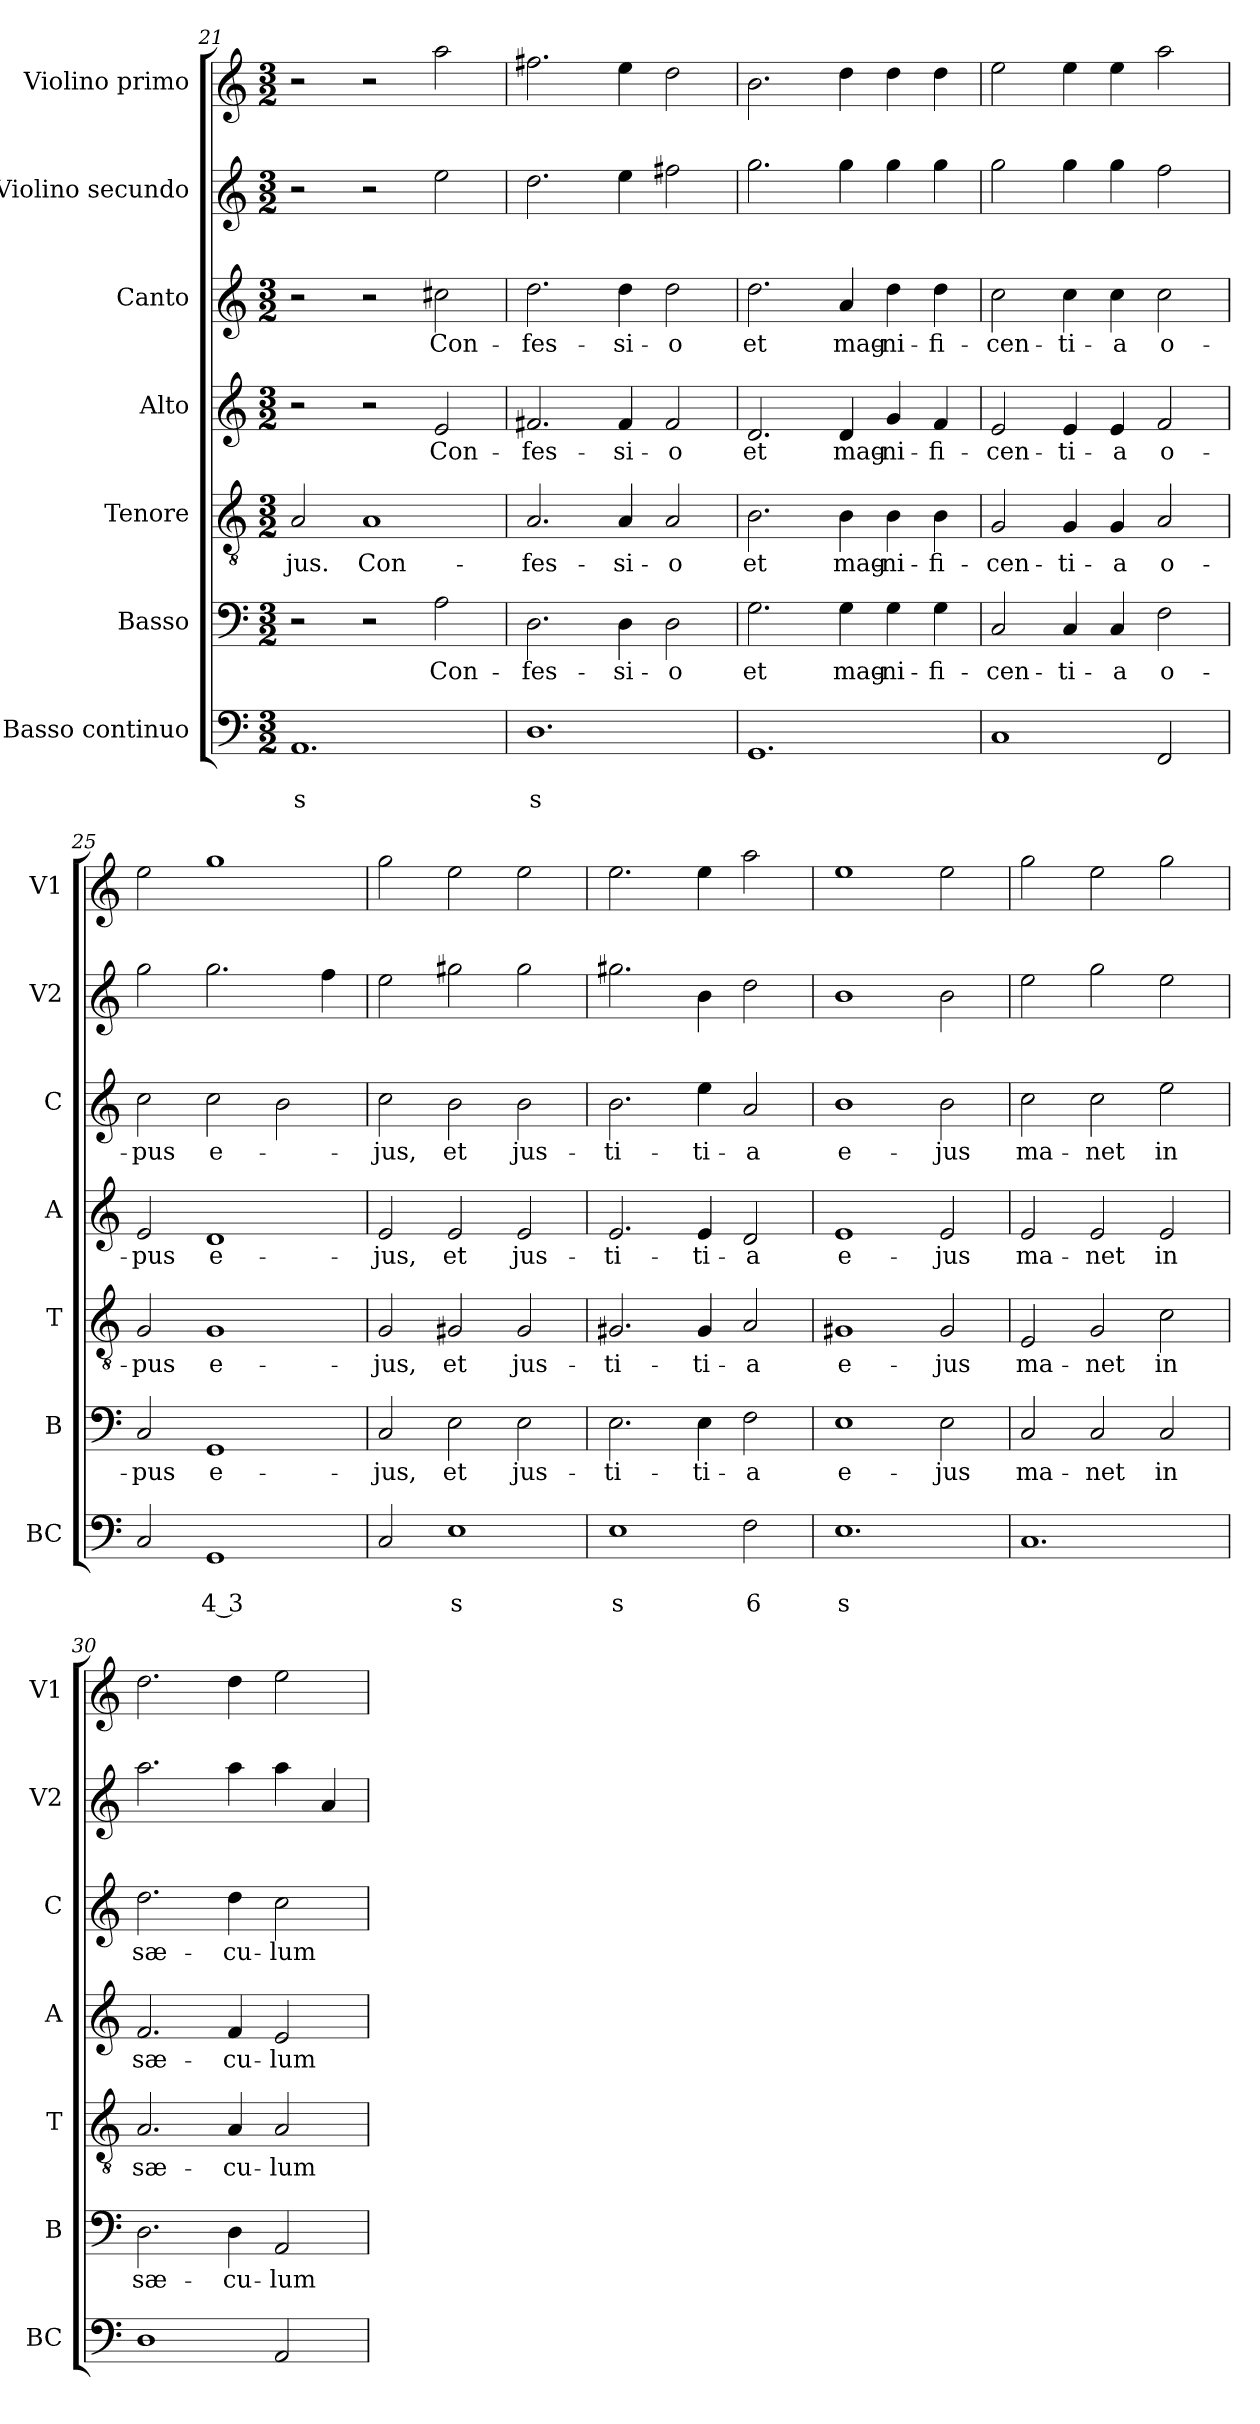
**kern	**text	**text	**kern	**text	**kern	**text	**kern	**text	**kern	**text	**kern	**kern
*part7	*part7	*part7	*part6	*part6	*part5	*part5	*part4	*part4	*part3	*part3	*part2	*part1
*staff7	*staff7	*staff7	*staff6	*staff6	*staff5	*staff5	*staff4	*staff4	*staff3	*staff3	*staff2	*staff1
*I"Basso continuo	*	*	*I"Basso	*	*I"Tenore	*	*I"Alto	*	*I"Canto	*	*I"Violino secundo	*I"Violino primo
*I'BC	*	*	*I'B	*	*I'T	*	*I'A	*	*I'C	*	*I'V2	*I'V1
*clefF4	*	*	*clefF4	*	*clefGv2	*	*clefG2	*	*clefG2	*	*clefG2	*clefG2
*k[]	*	*	*k[]	*	*k[]	*	*k[]	*	*k[]	*	*k[]	*k[]
*C:	*	*	*C:	*	*C:	*	*C:	*	*C:	*	*C:	*C:
*M3/2	*	*	*M3/2	*	*M3/2	*	*M3/2	*	*M3/2	*	*M3/2	*M3/2
=21	=21	=21	=21	=21	=21	=21	=21	=21	=21	=21	=21	=21
!	!	!LO:LY:b	!	!	!	!LO:LY:b	!	!	!	!	!	!
1.AA	.	s	2r	.	2A/	-jus.	2r	.	2r	.	2r	2r
!	!	!	!	!	!	!LO:LY:b	!	!	!	!	!	!
.	.	.	2r	.	1A	Con-	2r	.	2r	.	2r	2r
!	!	!	!	!LO:LY:b	!	!	!	!LO:LY:b	!	!LO:LY:b	!	!
.	.	.	2A\	Con-	.	.	2e/	Con-	2cc#X\	Con-	2ee\	2aa\
=22	=22	=22	=22	=22	=22	=22	=22	=22	=22	=22	=22	=22
!	!	!LO:LY:b	!	!LO:LY:b	!	!LO:LY:b	!	!LO:LY:b	!	!LO:LY:b	!	!
1.D	.	s	2.D\	-fes-	2.A/	-fes-	2.f#X/	-fes-	2.dd\	-fes-	2.dd\	2.ff#X\
!	!	!	!	!LO:LY:b	!	!LO:LY:b	!	!LO:LY:b	!	!LO:LY:b	!	!
.	.	.	4D\	-si-	4A/	-si-	4f#/	-si-	4dd\	-si-	4ee\	4ee\
!	!	!	!	!LO:LY:b	!	!LO:LY:b	!	!LO:LY:b	!	!LO:LY:b	!	!
.	.	.	2D\	-o	2A/	-o	2f#/	-o	2dd\	-o	2ff#X\	2dd\
=23	=23	=23	=23	=23	=23	=23	=23	=23	=23	=23	=23	=23
!	!	!	!	!LO:LY:b	!	!LO:LY:b	!	!LO:LY:b	!	!LO:LY:b	!	!
1.GG	.	.	2.G\	et	2.B\	et	2.d/	et	2.dd\	et	2.gg\	2.b\
!	!	!	!	!LO:LY:b	!	!LO:LY:b	!	!LO:LY:b	!	!LO:LY:b	!	!
.	.	.	4G\	mag-	4B\	mag-	4d/	mag-	4a/	mag-	4gg\	4dd\
!	!	!	!	!LO:LY:b	!	!LO:LY:b	!	!LO:LY:b	!	!LO:LY:b	!	!
.	.	.	4G\	-ni-	4B\	-ni-	4g/	-ni-	4dd\	-ni-	4gg\	4dd\
!	!	!	!	!LO:LY:b	!	!LO:LY:b	!	!LO:LY:b	!	!LO:LY:b	!	!
.	.	.	4G\	-fi-	4B\	-fi-	4f/	-fi-	4dd\	-fi-	4gg\	4dd\
=24	=24	=24	=24	=24	=24	=24	=24	=24	=24	=24	=24	=24
!	!	!	!	!LO:LY:b	!	!LO:LY:b	!	!LO:LY:b	!	!LO:LY:b	!	!
1C	.	.	2C/	-cen-	2G/	-cen-	2e/	-cen-	2cc\	-cen-	2gg\	2ee\
!	!	!	!	!LO:LY:b	!	!LO:LY:b	!	!LO:LY:b	!	!LO:LY:b	!	!
.	.	.	4C/	-ti-	4G/	-ti-	4e/	-ti-	4cc\	-ti-	4gg\	4ee\
!	!	!	!	!LO:LY:b	!	!LO:LY:b	!	!LO:LY:b	!	!LO:LY:b	!	!
.	.	.	4C/	-a	4G/	-a	4e/	-a	4cc\	-a	4gg\	4ee\
!	!	!	!	!LO:LY:b	!	!LO:LY:b	!	!LO:LY:b	!	!LO:LY:b	!	!
2FF/	.	.	2F\	o-	2A/	o-	2f/	o-	2cc\	o-	2ff\	2aa\
=25	=25	=25	=25	=25	=25	=25	=25	=25	=25	=25	=25	=25
!	!	!	!	!LO:LY:b	!	!LO:LY:b	!	!LO:LY:b	!	!LO:LY:b	!	!
2C/	.	.	2C/	-pus	2G/	-pus	2e/	-pus	2cc\	-pus	2gg\	2ee\
!	!	!LO:LY:b	!	!LO:LY:b	!	!LO:LY:b	!	!LO:LY:b	!	!LO:LY:b	!	!
1GG	.	4 3	1GG	e-	1G	e-	1d	e-	2cc\	e-	2.gg\	1gg
.	.	.	.	.	.	.	.	.	2b\	.	.	.
.	.	.	.	.	.	.	.	.	.	.	4ff\	.
!!LO:LB:g=z
=26	=26	=26	=26	=26	=26	=26	=26	=26	=26	=26	=26	=26
!	!	!	!	!LO:LY:b	!	!LO:LY:b	!	!LO:LY:b	!	!LO:LY:b	!	!
2C/	.	.	2C/	-jus,	2G/	-jus,	2e/	-jus,	2cc\	-jus,	2ee\	2gg\
!	!	!LO:LY:b	!	!LO:LY:b	!	!LO:LY:b	!	!LO:LY:b	!	!LO:LY:b	!	!
1E	.	s	2E\	et	2G#X/	et	2e/	et	2b\	et	2gg#X\	2ee\
!	!	!	!	!LO:LY:b	!	!LO:LY:b	!	!LO:LY:b	!	!LO:LY:b	!	!
.	.	.	2E\	jus-	2G#/	jus-	2e/	jus-	2b\	jus-	2gg#\	2ee\
=27	=27	=27	=27	=27	=27	=27	=27	=27	=27	=27	=27	=27
!	!	!LO:LY:b	!	!LO:LY:b	!	!LO:LY:b	!	!LO:LY:b	!	!LO:LY:b	!	!
1E	.	s	2.E\	-ti-	2.G#X/	-ti-	2.e/	-ti-	2.b\	-ti-	2.gg#X\	2.ee\
!	!	!	!	!LO:LY:b	!	!LO:LY:b	!	!LO:LY:b	!	!LO:LY:b	!	!
.	.	.	4E\	-ti-	4G#/	-ti-	4e/	-ti-	4ee\	-ti-	4b\	4ee\
!	!	!LO:LY:b	!	!LO:LY:b	!	!LO:LY:b	!	!LO:LY:b	!	!LO:LY:b	!	!
2F\	.	6	2F\	-a	2A/	-a	2d/	-a	2a/	-a	2dd\	2aa\
=28	=28	=28	=28	=28	=28	=28	=28	=28	=28	=28	=28	=28
!	!	!LO:LY:b	!	!LO:LY:b	!	!LO:LY:b	!	!LO:LY:b	!	!LO:LY:b	!	!
1.E	.	s	1E	e-	1G#X	e-	1e	e-	1b	e-	1b	1ee
!	!	!	!	!LO:LY:b	!	!LO:LY:b	!	!LO:LY:b	!	!LO:LY:b	!	!
.	.	.	2E\	-jus	2G#/	-jus	2e/	-jus	2b\	-jus	2b\	2ee\
=29	=29	=29	=29	=29	=29	=29	=29	=29	=29	=29	=29	=29
!	!	!	!	!LO:LY:b	!	!LO:LY:b	!	!LO:LY:b	!	!LO:LY:b	!	!
1.C	.	.	2C/	ma-	2E/	ma-	2e/	ma-	2cc\	ma-	2ee\	2gg\
!	!	!	!	!LO:LY:b	!	!LO:LY:b	!	!LO:LY:b	!	!LO:LY:b	!	!
.	.	.	2C/	-net	2G/	-net	2e/	-net	2cc\	-net	2gg\	2ee\
!	!	!	!	!LO:LY:b	!	!LO:LY:b	!	!LO:LY:b	!	!LO:LY:b	!	!
.	.	.	2C/	in	2c\	in	2e/	in	2ee\	in	2ee\	2gg\
=30	=30	=30	=30	=30	=30	=30	=30	=30	=30	=30	=30	=30
!	!	!	!	!LO:LY:b	!	!LO:LY:b	!	!LO:LY:b	!	!LO:LY:b	!	!
1D	.	.	2.D\	sæ-	2.A/	sæ-	2.f/	sæ-	2.dd\	sæ-	2.aa\	2.dd\
!	!	!	!	!LO:LY:b	!	!LO:LY:b	!	!LO:LY:b	!	!LO:LY:b	!	!
.	.	.	4D\	-cu-	4A/	-cu-	4f/	-cu-	4dd\	-cu-	4aa\	4dd\
!	!	!	!	!LO:LY:b	!	!LO:LY:b	!	!LO:LY:b	!	!LO:LY:b	!	!
2AA/	.	.	2AA/	-lum	2A/	-lum	2e/	-lum	2cc\	-lum	4aa\	2ee\
.	.	.	.	.	.	.	.	.	.	.	4a/	.
=	=	=	=	=	=	=	=	=	=	=	=	=
*-	*-	*-	*-	*-	*-	*-	*-	*-	*-	*-	*-	*-
